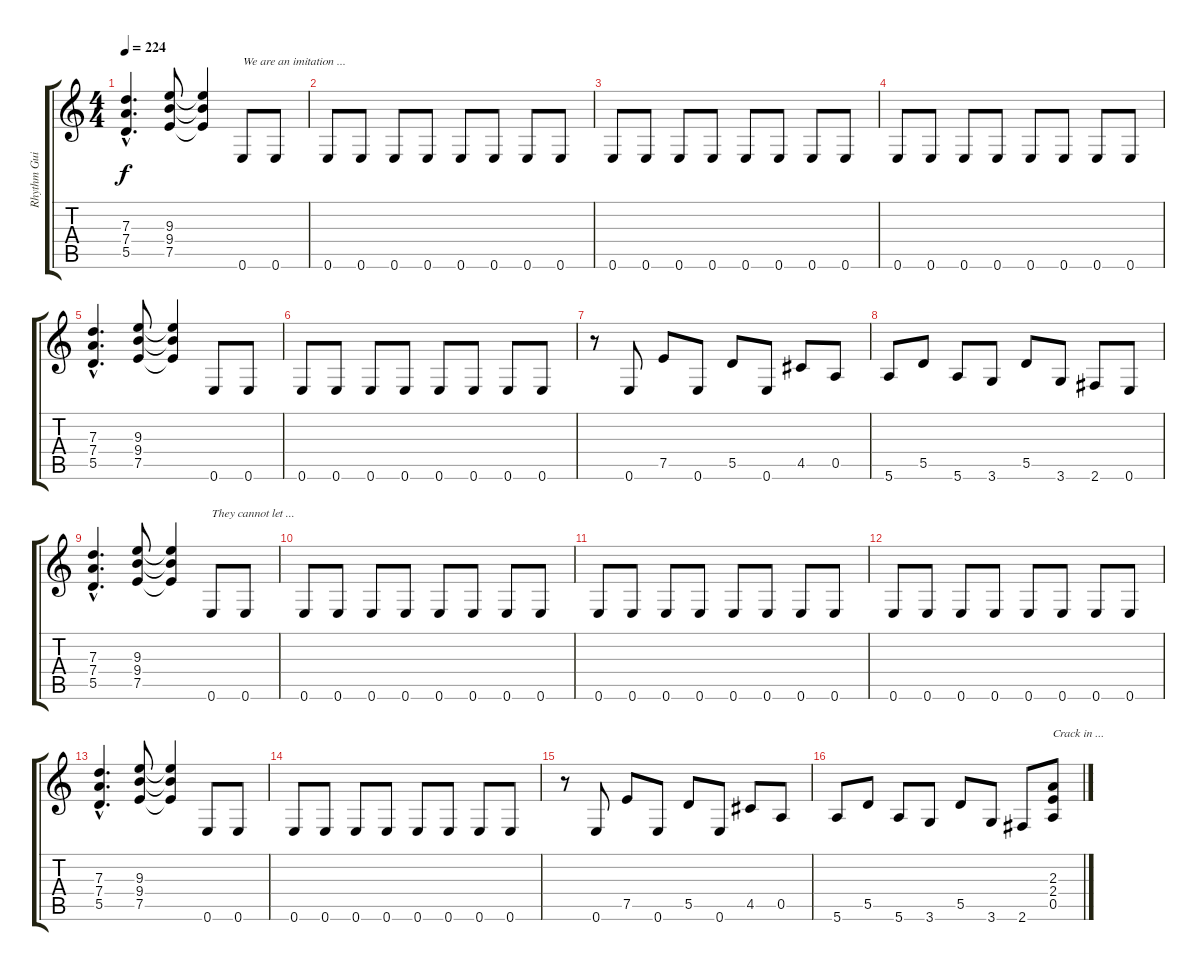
\track ("Rhythm Guitar" "Rhythm Gui") {instrument distortionguitar}
\staff {score tabs}
\tuning (E4 B3 G3 D3 A2 E2) {hide}
\ts (4 4)
\tempo 224
\clef g2
\ks c
(7.3{hac} 7.4{hac} 5.5{hac}).4{d dy f} (9.3 9.4 7.5).8 (9.3{t} 9.4{t} 7.5{t}).4 0.6.8{txt "We are an imitation ..."} 0.6.8 |
0.6.8 0.6.8 0.6.8 0.6.8 0.6.8 0.6.8 0.6.8 0.6.8 |
0.6.8 0.6.8 0.6.8 0.6.8 0.6.8 0.6.8 0.6.8 0.6.8 |
0.6.8 0.6.8 0.6.8 0.6.8 0.6.8 0.6.8 0.6.8 0.6.8 |
(7.3{hac} 7.4{hac} 5.5{hac}).4{d} (9.3 9.4 7.5).8 (9.3{t} 9.4{t} 7.5{t}).4 0.6.8 0.6.8 |
0.6.8 0.6.8 0.6.8 0.6.8 0.6.8 0.6.8 0.6.8 0.6.8 |
r.8 0.6.8 7.5.8 0.6.8 5.5.8 0.6.8 4.5.8 0.5.8 |
5.6.8 5.5.8 5.6.8 3.6.8 5.5.8 3.6.8 2.6.8 0.6.8 |
(7.3{hac} 7.4{hac} 5.5{hac}).4{d} (9.3 9.4 7.5).8 (9.3{t} 9.4{t} 7.5{t}).4 0.6.8{txt "They cannot let ..."} 0.6.8 |
0.6.8 0.6.8 0.6.8 0.6.8 0.6.8 0.6.8 0.6.8 0.6.8 |
0.6.8 0.6.8 0.6.8 0.6.8 0.6.8 0.6.8 0.6.8 0.6.8 |
0.6.8 0.6.8 0.6.8 0.6.8 0.6.8 0.6.8 0.6.8 0.6.8 |
(7.3{hac} 7.4{hac} 5.5{hac}).4{d} (9.3 9.4 7.5).8 (9.3{t} 9.4{t} 7.5{t}).4 0.6.8 0.6.8 |
0.6.8 0.6.8 0.6.8 0.6.8 0.6.8 0.6.8 0.6.8 0.6.8 |
r.8 0.6.8 7.5.8 0.6.8 5.5.8 0.6.8 4.5.8 0.5.8 |
5.6.8 5.5.8 5.6.8 3.6.8 5.5.8 3.6.8 2.6.8 (2.3 2.4 0.5).8{txt "Crack in ..."}
